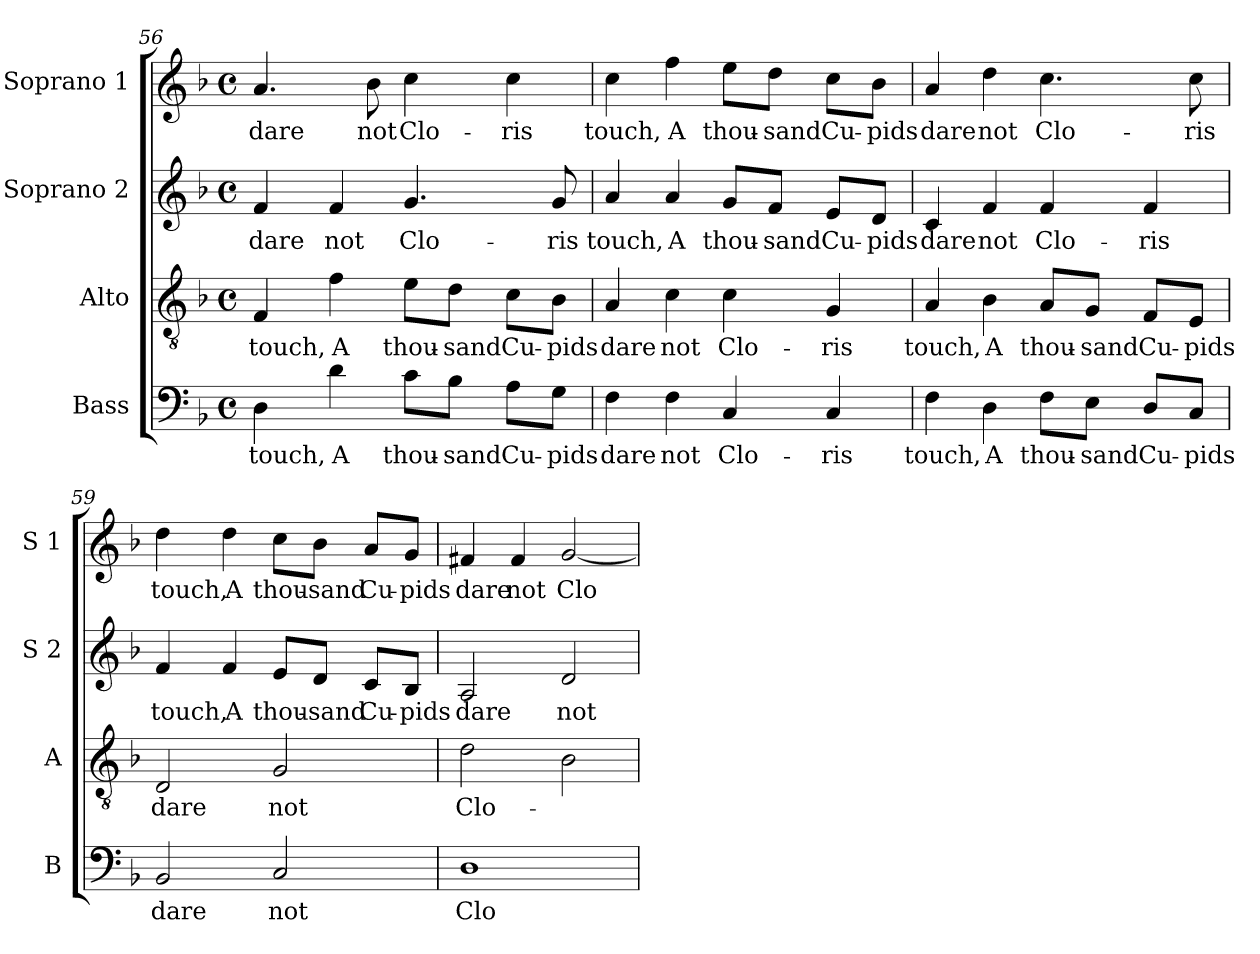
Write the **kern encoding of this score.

**kern	**text	**kern	**text	**kern	**text	**kern	**text
*part4	*part4	*part3	*part3	*part2	*part2	*part1	*part1
*staff4	*staff4	*staff3	*staff3	*staff2	*staff2	*staff1	*staff1
*I"Bass	*	*I"Alto	*	*I"Soprano 2	*	*I"Soprano 1	*
*I'B	*	*I'A	*	*I'S 2	*	*I'S 1	*
!!LO:LB:g=z
*clefF4	*	*clefGv2	*	*clefG2	*	*clefG2	*
*k[b-]	*	*k[b-]	*	*k[b-]	*	*k[b-]	*
*F:	*	*F:	*	*F:	*	*F:	*
*M4/4	*	*M4/4	*	*M4/4	*	*M4/4	*
*met(c)	*	*met(c)	*	*met(c)	*	*met(c)	*
=56	=56	=56	=56	=56	=56	=56	=56
!	!LO:LY:b	!	!	!	!	!	!
!	!	!	!LO:LY:b	!	!	!	!
!	!	!	!	!	!LO:LY:b	!	!
!	!	!	!	!	!	!	!LO:LY:b
4D\	touch,	4F/	touch,	4f/	dare	4.a/	dare
!	!LO:LY:b	!	!	!	!	!	!
!	!	!	!LO:LY:b	!	!	!	!
!	!	!	!	!	!LO:LY:b	!	!
4d\	A	4f\	A	4f/	not	.	.
!	!	!	!	!	!	!	!LO:LY:b
.	.	.	.	.	.	8b-\	not
!	!LO:LY:b	!	!	!	!	!	!
!	!	!	!LO:LY:b	!	!	!	!
!	!	!	!	!	!LO:LY:b	!	!
!	!	!	!	!	!	!	!LO:LY:b
8c\L	thou-	8e\L	thou-	4.g/	Clo-	4cc\	Clo-
!	!LO:LY:b	!	!	!	!	!	!
!	!	!	!LO:LY:b	!	!	!	!
8B-\J	-sand	8d\J	-sand	.	.	.	.
!	!LO:LY:b	!	!	!	!	!	!
!	!	!	!LO:LY:b	!	!	!	!
!	!	!	!	!	!	!	!LO:LY:b
8A\L	Cu-	8c\L	Cu-	.	.	4cc\	-ris
!	!LO:LY:b	!	!	!	!	!	!
!	!	!	!LO:LY:b	!	!	!	!
!	!	!	!	!	!LO:LY:b	!	!
8G\J	-pids	8B-\J	-pids	8g/	-ris	.	.
=57	=57	=57	=57	=57	=57	=57	=57
!	!LO:LY:b	!	!	!	!	!	!
!	!	!	!LO:LY:b	!	!	!	!
!	!	!	!	!	!LO:LY:b	!	!
!	!	!	!	!	!	!	!LO:LY:b
4F\	dare	4A/	dare	4a/	touch,	4cc\	touch,
!	!LO:LY:b	!	!	!	!	!	!
!	!	!	!LO:LY:b	!	!	!	!
!	!	!	!	!	!LO:LY:b	!	!
!	!	!	!	!	!	!	!LO:LY:b
4F\	not	4c\	not	4a/	A	4ff\	A
!	!LO:LY:b	!	!	!	!	!	!
!	!	!	!LO:LY:b	!	!	!	!
!	!	!	!	!	!LO:LY:b	!	!
!	!	!	!	!	!	!	!LO:LY:b
4C/	Clo-	4c\	Clo-	8g/L	thou-	8ee\L	thou-
!	!	!	!	!	!LO:LY:b	!	!
!	!	!	!	!	!	!	!LO:LY:b
.	.	.	.	8f/J	-sand	8dd\J	-sand
!	!LO:LY:b	!	!	!	!	!	!
!	!	!	!LO:LY:b	!	!	!	!
!	!	!	!	!	!LO:LY:b	!	!
!	!	!	!	!	!	!	!LO:LY:b
4C/	-ris	4G/	-ris	8e/L	Cu-	8cc\L	Cu-
!	!	!	!	!	!LO:LY:b	!	!
!	!	!	!	!	!	!	!LO:LY:b
.	.	.	.	8d/J	-pids	8b-\J	-pids
=58	=58	=58	=58	=58	=58	=58	=58
!	!LO:LY:b	!	!	!	!	!	!
!	!	!	!LO:LY:b	!	!	!	!
!	!	!	!	!	!LO:LY:b	!	!
!	!	!	!	!	!	!	!LO:LY:b
4F\	touch,	4A/	touch,	4c/	dare	4a/	dare
!	!LO:LY:b	!	!	!	!	!	!
!	!	!	!LO:LY:b	!	!	!	!
!	!	!	!	!	!LO:LY:b	!	!
!	!	!	!	!	!	!	!LO:LY:b
4D\	A	4B-\	A	4f/	not	4dd\	not
!	!LO:LY:b	!	!	!	!	!	!
!	!	!	!LO:LY:b	!	!	!	!
!	!	!	!	!	!LO:LY:b	!	!
!	!	!	!	!	!	!	!LO:LY:b
8F\L	thou-	8A/L	thou-	4f/	Clo-	4.cc\	Clo-
!	!LO:LY:b	!	!	!	!	!	!
!	!	!	!LO:LY:b	!	!	!	!
8E\J	-sand	8G/J	-sand	.	.	.	.
!	!LO:LY:b	!	!	!	!	!	!
!	!	!	!LO:LY:b	!	!	!	!
!	!	!	!	!	!LO:LY:b	!	!
8D/L	Cu-	8F/L	Cu-	4f/	-ris	.	.
!	!LO:LY:b	!	!	!	!	!	!
!	!	!	!LO:LY:b	!	!	!	!
!	!	!	!	!	!	!	!LO:LY:b
8C/J	-pids	8E/J	-pids	.	.	8cc\	-ris
!!LO:LB:g=z
=59	=59	=59	=59	=59	=59	=59	=59
!	!LO:LY:b	!	!	!	!	!	!
!	!	!	!LO:LY:b	!	!	!	!
!	!	!	!	!	!LO:LY:b	!	!
!	!	!	!	!	!	!	!LO:LY:b
2BB-/	dare	2D/	dare	4f/	touch,	4dd\	touch,
!	!	!	!	!	!LO:LY:b	!	!
!	!	!	!	!	!	!	!LO:LY:b
.	.	.	.	4f/	A	4dd\	A
!	!LO:LY:b	!	!	!	!	!	!
!	!	!	!LO:LY:b	!	!	!	!
!	!	!	!	!	!LO:LY:b	!	!
!	!	!	!	!	!	!	!LO:LY:b
2C/	not	2G/	not	8e/L	thou-	8cc\L	thou-
!	!	!	!	!	!LO:LY:b	!	!
!	!	!	!	!	!	!	!LO:LY:b
.	.	.	.	8d/J	-sand	8b-\J	-sand
!	!	!	!	!	!LO:LY:b	!	!
!	!	!	!	!	!	!	!LO:LY:b
.	.	.	.	8c/L	Cu-	8a/L	Cu-
!	!	!	!	!	!LO:LY:b	!	!
!	!	!	!	!	!	!	!LO:LY:b
.	.	.	.	8B-/J	-pids	8g/J	-pids
=60	=60	=60	=60	=60	=60	=60	=60
!	!LO:LY:b	!	!	!	!	!	!
!	!	!	!LO:LY:b	!	!	!	!
!	!	!	!	!	!LO:LY:b	!	!
!	!	!	!	!	!	!	!LO:LY:b
1D	Clo-	2d\	Clo-	2A/	dare	4f#X/	dare
!	!	!	!	!	!	!	!LO:LY:b
.	.	.	.	.	.	4f#/	not
!	!	!	!	!	!LO:LY:b	!	!
!	!	!	!	!	!	!	!LO:LY:b
.	.	2B-\	.	2d/	not	[2g/	Clo-
=	=	=	=	=	=	=	=
*-	*-	*-	*-	*-	*-	*-	*-
